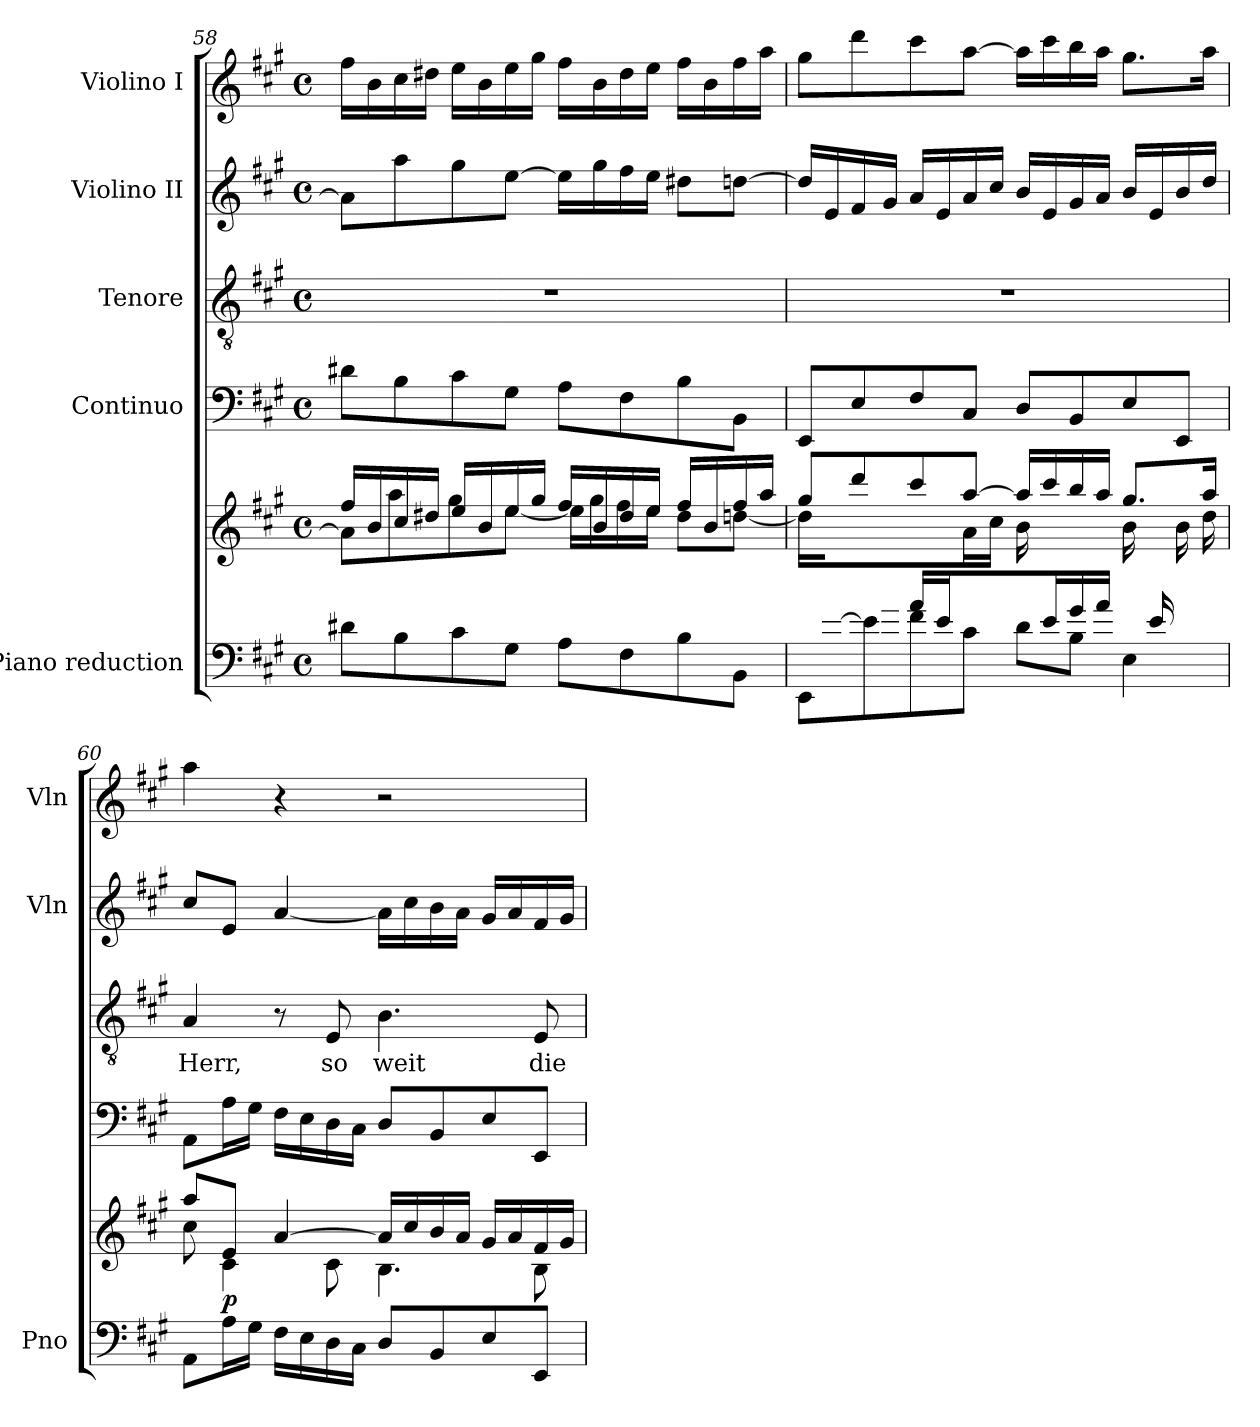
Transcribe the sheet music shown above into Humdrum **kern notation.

**kern	**kern	**dynam	**kern	**kern	**text	**kern	**kern
*part5	*part5	*part5	*part4	*part3	*part3	*part2	*part1
*staff6	*staff5	*staff5/6	*staff4	*staff3	*staff3	*staff2	*staff1
*I"Piano reduction	*	*	*I"Continuo	*I"Tenore	*	*I"Violino II	*I"Violino I
*I'Pno	*	*	*	*	*	*I'Vln	*I'Vln
*clefF4	*clefG2	*	*clefF4	*clefGv2	*	*clefG2	*clefG2
*k[f#c#g#]	*k[f#c#g#]	*	*k[f#c#g#]	*k[f#c#g#]	*	*k[f#c#g#]	*k[f#c#g#]
*M4/4	*M4/4	*	*M4/4	*M4/4	*	*M4/4	*M4/4
*met(c)	*met(c)	*	*met(c)	*met(c)	*	*met(c)	*met(c)
=58	=58	=58	=58	=58	=58	=58	=58
*	*^	*	*	*	*	*	*
8d#X\L	16ff#/LL	8a\L]	.	8d#X\L	1r	.	8a\L]	16ff#\LL
.	16b/	.	.	.	.	.	.	16b\
8B\	16cc#/	8aa\	.	8B\	.	.	8aa\	16cc#\
.	16dd#X/JJ	.	.	.	.	.	.	16dd#X\JJ
8c#\	16ee/LL	8gg#\	.	8c#\	.	.	8gg#\	16ee\LL
.	16b/	.	.	.	.	.	.	16b\
8G#\J	16ee/	[8ee\J	.	8G#\J	.	.	[8ee\J	16ee\
.	16gg#/JJ	.	.	.	.	.	.	16gg#\JJ
8A\L	16ff#/LL	16ee\LL]	.	8A\L	.	.	16ee\LL]	16ff#\LL
.	16b/	16gg#\	.	.	.	.	16gg#\	16b\
8F#\	16dd#/	16ff#\	.	8F#\	.	.	16ff#\	16dd#\
.	16ee/JJ	16ee\JJ	.	.	.	.	16ee\JJ	16ee\JJ
8B\	16ff#/LL	8dd#\L	.	8B\	.	.	8dd#X\L	16ff#\LL
.	16b/	.	.	.	.	.	.	16b\
8BB\J	16ff#/	[8ddn\J	.	8BB\J	.	.	[8ddn\J	16ff#\
.	16aa/JJ	.	.	.	.	.	.	16aa\JJ
!!LO:LB:g=z
=59	=59	=59	=59	=59	=59	=59	=59	=59
*^	*	*	*	*	*	*	*	*
16ryy	8EE\L	8gg#/L	16dd\LL]	.	8EE/L	1r	.	16dd/LL]	8gg#\L
[<16e/	.	.	16ryy	.	.	.	.	16e/	.
*	*	*v	*v	*	*	*	*	*	*
16f#/	8e\]	8ddd/	.	8E/	.	.	16f#/	8ddd\
16g#/JJ	.	.	.	.	.	.	16g#/JJ	.
16a/LL	8f#\	8ccc#/	.	8F#/	.	.	16a/LL	8ccc#\
16e/	.	.	.	.	.	.	16e/	.
*	*	*^	*	*	*	*	*	*
8.ryy	8c#\J	[8aa/J	16a\	.	8C#/J	.	.	16a/	[8aa\J
.	.	.	16cc#\JJ	.	.	.	.	16cc#/JJ	.
.	8d\L	16aa/LL]	16b\LL	.	8D/L	.	.	16b/LL	16aa\LL]
16e/	.	16ccc#/	8.ryy	.	.	.	.	16e/	16ccc#\
16g#/	8B\J	16bb/	.	.	8BB/	.	.	16g#/	16bb\
16a/JJ	.	16aa/JJ	.	.	.	.	.	16a/JJ	16aa\JJ
16ryy	4E\	8.gg#/L	16b\LL	.	8E/	.	.	16b/LL	8.gg#\L
16e/	.	.	16ryy	.	.	.	.	16e/	.
8ryy	.	.	16b\	.	8EE/J	.	.	16b/	.
.	.	16aa/Jk	16dd\JJ	.	.	.	.	16dd/JJ	16aa\Jk
*v	*v	*	*	*	*	*	*	*	*
=60	=60	=60	=60	=60	=60	=60	=60	=60
!	!	!	!	!	!	!LO:LY:b	!	!
8AA\L	8aa/L	8cc#\	.	8AA\L	4A/	Herr,	8cc#/L	4aa\
!	!	!	!LO:DY:b	!	!	!	!	!
16A\L	8e/J	4c#\	p	16A\L	.	.	8e/J	.
16G#\JJ	.	.	.	16G#\JJ	.	.	.	.
16F#\LL	[4a/	.	.	16F#\LL	8r	.	[4a/	4r
16E\	.	.	.	16E\	.	.	.	.
!	!	!	!	!	!	!LO:LY:b	!	!
16D\	.	8c#\	.	16D\	8E/	so	.	.
16C#\JJ	.	.	.	16C#\JJ	.	.	.	.
!	!	!	!	!	!	!LO:LY:b	!	!
8D/L	16a/LL]	4.B\	.	8D/L	4.B\	weit	16a\LL]	2r
.	16cc#/	.	.	.	.	.	16cc#\	.
8BB/	16b/	.	.	8BB/	.	.	16b\	.
.	16a/JJ	.	.	.	.	.	16a\JJ	.
8E/	16g#/LL	.	.	8E/	.	.	16g#/LL	.
.	16a/	.	.	.	.	.	16a/	.
!	!	!	!	!	!	!LO:LY:b	!	!
8EE/J	16f#/	8B\	.	8EE/J	8E/	die	16f#/	.
.	16g#/JJ	.	.	.	.	.	16g#/JJ	.
*	*v	*v	*	*	*	*	*	*
=	=	=	=	=	=	=	=
*-	*-	*-	*-	*-	*-	*-	*-
